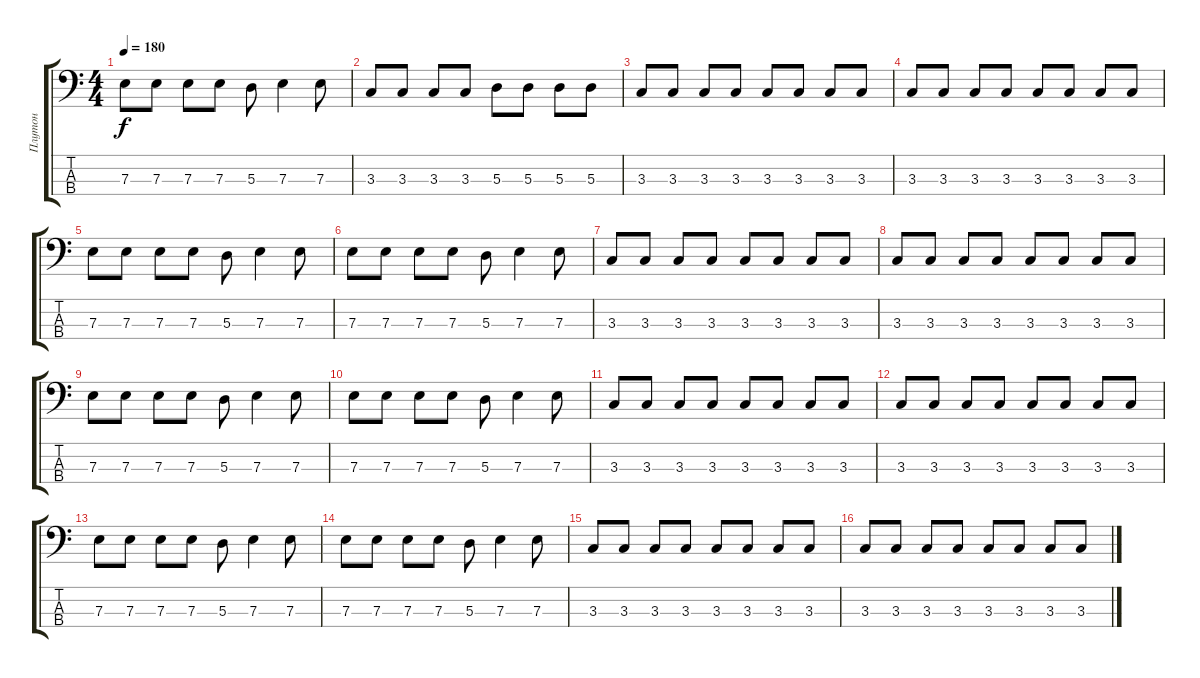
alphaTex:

\track ("Плутон" "Плутон") {instrument electricbassfinger}
\staff {score tabs}
\tuning (G2 D2 A1 E1) {hide}
\ts (4 4)
\tempo 180
\clef f4
\ks c
7.3.8{dy f} 7.3.8 7.3.8 7.3.8 5.3.8 7.3.4 7.3.8 |
3.3.8 3.3.8 3.3.8 3.3.8 5.3.8 5.3.8 5.3.8 5.3.8 |
3.3.8 3.3.8 3.3.8 3.3.8 3.3.8 3.3.8 3.3.8 3.3.8 |
3.3.8 3.3.8 3.3.8 3.3.8 3.3.8 3.3.8 3.3.8 3.3.8 |
7.3.8 7.3.8 7.3.8 7.3.8 5.3.8 7.3.4 7.3.8 |
7.3.8 7.3.8 7.3.8 7.3.8 5.3.8 7.3.4 7.3.8 |
3.3.8 3.3.8 3.3.8 3.3.8 3.3.8 3.3.8 3.3.8 3.3.8 |
3.3.8 3.3.8 3.3.8 3.3.8 3.3.8 3.3.8 3.3.8 3.3.8 |
7.3.8 7.3.8 7.3.8 7.3.8 5.3.8 7.3.4 7.3.8 |
7.3.8 7.3.8 7.3.8 7.3.8 5.3.8 7.3.4 7.3.8 |
3.3.8 3.3.8 3.3.8 3.3.8 3.3.8 3.3.8 3.3.8 3.3.8 |
3.3.8 3.3.8 3.3.8 3.3.8 3.3.8 3.3.8 3.3.8 3.3.8 |
7.3.8 7.3.8 7.3.8 7.3.8 5.3.8 7.3.4 7.3.8 |
7.3.8 7.3.8 7.3.8 7.3.8 5.3.8 7.3.4 7.3.8 |
3.3.8 3.3.8 3.3.8 3.3.8 3.3.8 3.3.8 3.3.8 3.3.8 |
3.3.8 3.3.8 3.3.8 3.3.8 3.3.8 3.3.8 3.3.8 3.3.8
